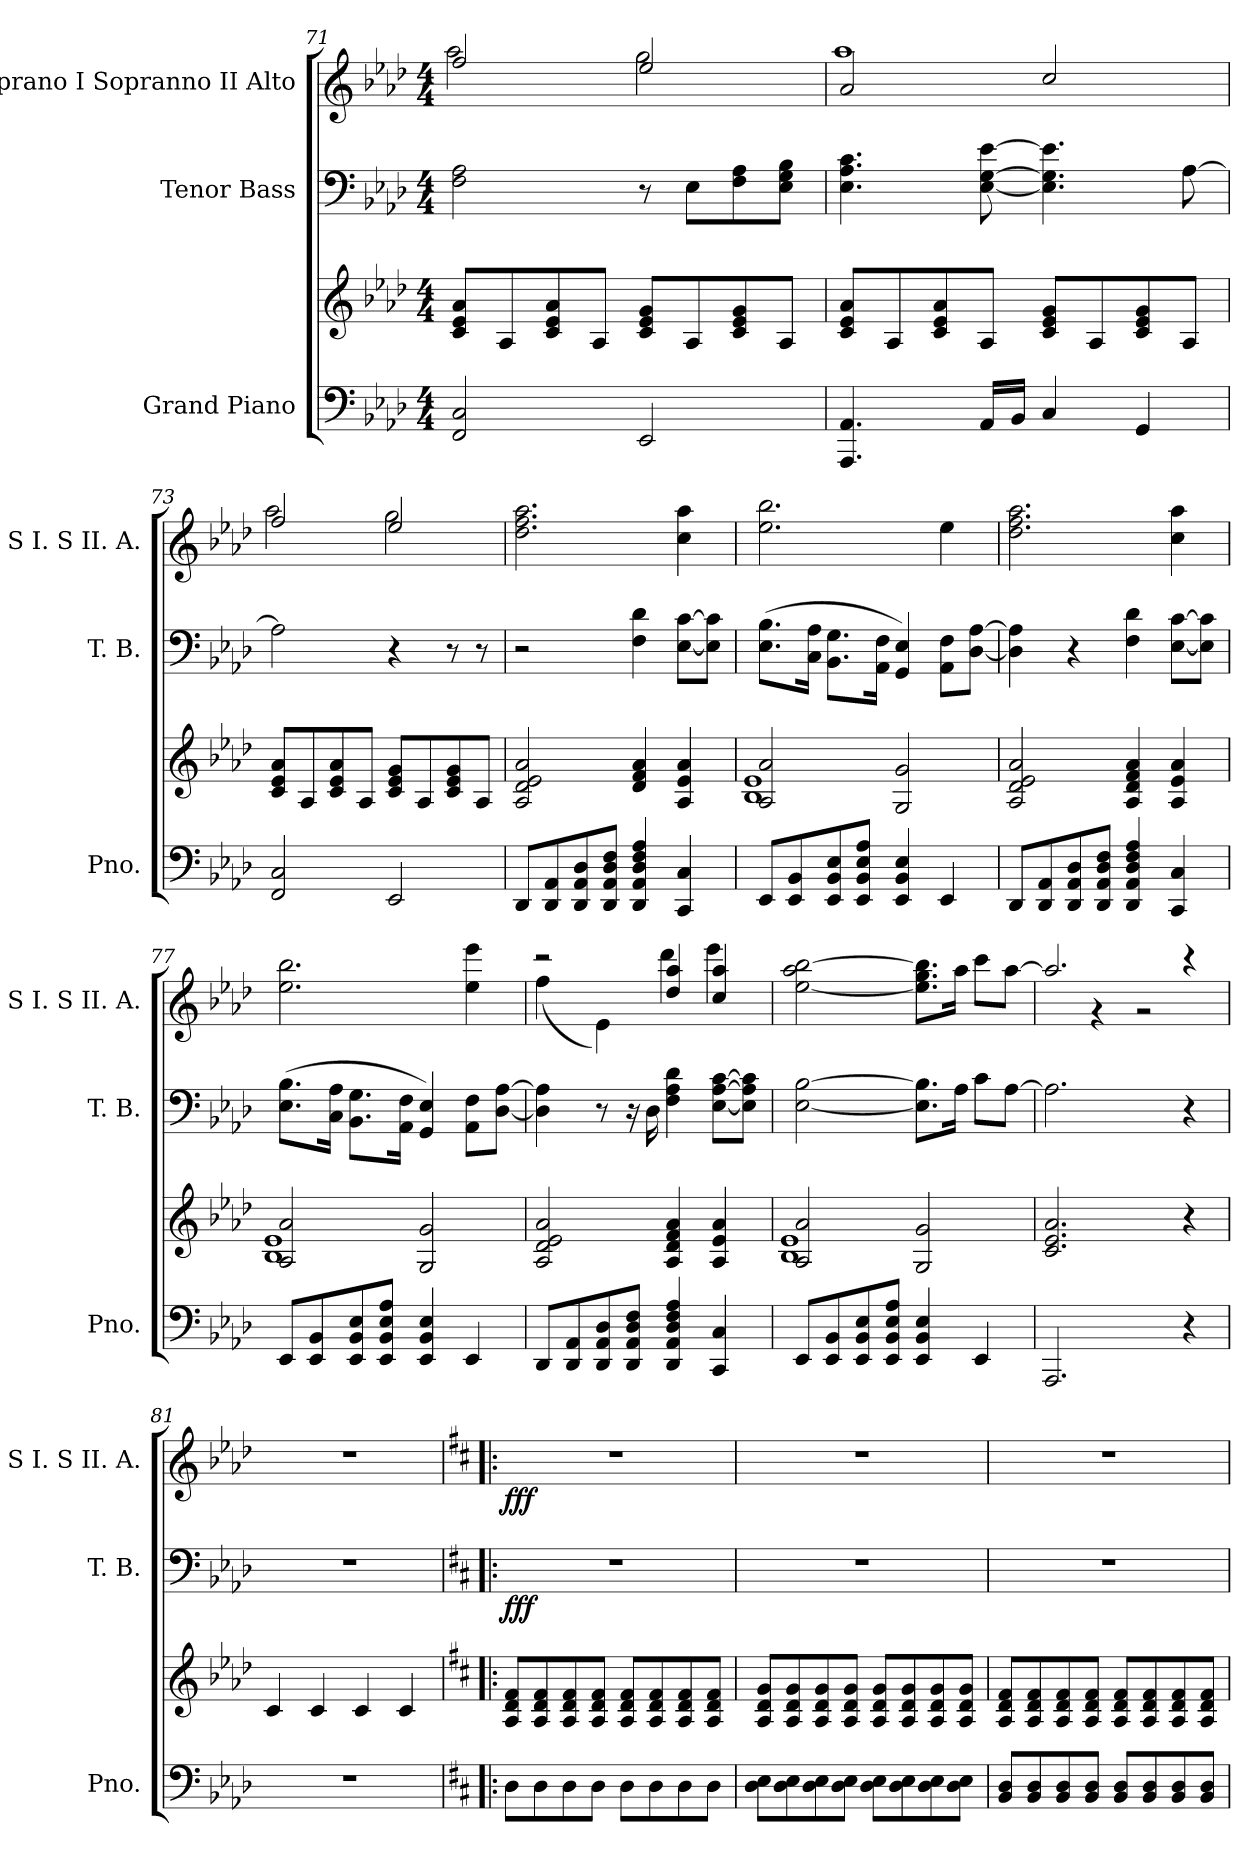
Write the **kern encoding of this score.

**kern	**kern	**dynam	**kern	**dynam	**kern	**dynam
*part3	*part3	*part3	*part2	*part2	*part1	*part1
*staff4	*staff3	*staff3/4	*staff2	*staff2	*staff1	*staff1
*I"Grand Piano	*	*	*I"Tenor Bass	*	*I"Soprano I Sopranno II Alto	*
*I'Pno.	*	*	*I'T. B.	*	*I'S I. S II. A.	*
*clefF4	*clefG2	*	*clefF4	*	*clefG2	*
*k[b-e-a-d-]	*k[b-e-a-d-]	*	*k[b-e-a-d-]	*	*k[b-e-a-d-]	*
*M4/4	*M4/4	*	*M4/4	*	*M4/4	*
=71	=71	=71	=71	=71	=71	=71
*	*	*	*	*	*^	*
2FF/ 2C/	8c/ 8e-/ 8a-/L	.	2F\ 2A-\	.	2ff/	2aa-\	.
.	8A-/	.	.	.	.	.	.
.	8c/ 8e-/ 8a-/	.	.	.	.	.	.
.	8A-/J	.	.	.	.	.	.
2EE-/	8c/ 8e-/ 8g/L	.	8r	.	2ee-/	2gg\	.
.	8A-/	.	8E-\L	.	.	.	.
.	8c/ 8e-/ 8g/	.	8F\ 8A-\	.	.	.	.
.	8A-/J	.	8E-\ 8G\ 8B-\J	.	.	.	.
=72	=72	=72	=72	=72	=72	=72	=72
4.AAA-/ 4.AA-/	8c/ 8e-/ 8a-/L	.	4.E-\ 4.A-\ 4.c\	.	2a-/	1aa-	.
.	8A-/	.	.	.	.	.	.
.	8c/ 8e-/ 8a-/	.	.	.	.	.	.
16AA-/LL	8A-/J	.	[8E-\ [8G\ [8e-\	.	.	.	.
16BB-/JJ	.	.	.	.	.	.	.
4C/	8c/ 8e-/ 8g/L	.	4.E-\] 4.G\] 4.e-\]	.	2cc/	.	.
.	8A-/	.	.	.	.	.	.
4GG/	8c/ 8e-/ 8g/	.	.	.	.	.	.
.	8A-/J	.	[8A-\	.	.	.	.
!!LO:LB:g=z	!!
=73	=73	=73	=73	=73	=73	=73	=73
2FF/ 2C/	8c/ 8e-/ 8a-/L	.	2A-\]	.	2ff/	2aa-\	.
.	8A-/	.	.	.	.	.	.
.	8c/ 8e-/ 8a-/	.	.	.	.	.	.
.	8A-/J	.	.	.	.	.	.
2EE-/	8c/ 8e-/ 8g/L	.	4r	.	2ee-/	2gg\	.
.	8A-/	.	.	.	.	.	.
.	8c/ 8e-/ 8g/	.	8r	.	.	.	.
.	8A-/J	.	8r	.	.	.	.
*	*	*	*	*	*v	*v	*
=74	=74	=74	=74	=74	=74	=74
8DD-/L	2A-/ 2d-/ 2e-/ 2a-/	.	2r	.	2.dd-\ 2.ff\ 2.aa-\	.
8DD-/ 8AA-/	.	.	.	.	.	.
8DD-/ 8AA-/ 8D-/	.	.	.	.	.	.
8DD-/ 8AA-/ 8D-/ 8F/J	.	.	.	.	.	.
4DD-/ 4AA-/ 4D-/ 4F/ 4A-/	4d-/ 4f/ 4a-/	.	4F\ 4d-\	.	.	.
4CC/ 4C/	4A-/ 4e-/ 4a-/	.	[8E-\ [8c\L	.	4cc\ 4aa-\	.
.	.	.	8E-\] 8c\]J	.	.	.
=75	=75	=75	=75	=75	=75	=75
*	*^	*	*	*	*	*
8EE-/L	2A-/ 2a-/	1B- 1e-	.	(8.E-\ 8.B-\L	.	2.ee-\ 2.bb-\	.
8EE-/ 8BB-/	.	.	.	.	.	.	.
.	.	.	.	16C\ 16A-\Jk	.	.	.
8EE-/ 8BB-/ 8E-/	.	.	.	8.BB-\ 8.G\L	.	.	.
8EE-/ 8BB-/ 8E-/ 8A-/J	.	.	.	.	.	.	.
.	.	.	.	16AA-\ 16F\Jk	.	.	.
4EE-/ 4BB-/ 4E-/	2G/ 2g/	.	.	4GG/ 4E-/)	.	.	.
4EE-/	.	.	.	8AA-\ 8F\L	.	4ee-\	.
.	.	.	.	[8D-\ [8A-\J	.	.	.
*	*v	*v	*	*	*	*	*
=76	=76	=76	=76	=76	=76	=76
8DD-/L	2A-/ 2d-/ 2e-/ 2a-/	.	4D-\] 4A-\]	.	2.dd-\ 2.ff\ 2.aa-\	.
8DD-/ 8AA-/	.	.	.	.	.	.
8DD-/ 8AA-/ 8D-/	.	.	4r	.	.	.
8DD-/ 8AA-/ 8D-/ 8F/J	.	.	.	.	.	.
4DD-/ 4AA-/ 4D-/ 4F/ 4A-/	4A-/ 4d-/ 4f/ 4a-/	.	4F\ 4d-\	.	.	.
4CC/ 4C/	4A-/ 4e-/ 4a-/	.	[8E-\ [8c\L	.	4cc\ 4aa-\	.
.	.	.	8E-\] 8c\]J	.	.	.
!!LO:LB:g=z
=77	=77	=77	=77	=77	=77	=77
*	*^	*	*	*	*	*
8EE-/L	2A-/ 2a-/	1B- 1e-	.	(8.E-\ 8.B-\L	.	2.ee-\ 2.bb-\	.
8EE-/ 8BB-/	.	.	.	.	.	.	.
.	.	.	.	16C\ 16A-\Jk	.	.	.
8EE-/ 8BB-/ 8E-/	.	.	.	8.BB-\ 8.G\L	.	.	.
8EE-/ 8BB-/ 8E-/ 8A-/J	.	.	.	.	.	.	.
.	.	.	.	16AA-\ 16F\Jk	.	.	.
4EE-/ 4BB-/ 4E-/	2G/ 2g/	.	.	4GG/ 4E-/)	.	.	.
4EE-/	.	.	.	8AA-\ 8F\L	.	4ee-\ 4eee-\	.
.	.	.	.	[8D-\ [8A-\J	.	.	.
*	*v	*v	*	*	*	*	*
=78	=78	=78	=78	=78	=78	=78
*	*	*	*	*	*^	*
8DD-/L	2A-/ 2d-/ 2e-/ 2a-/	.	4D-\] 4A-\]	.	2r	(4ff\	.
8DD-/ 8AA-/	.	.	.	.	.	.	.
8DD-/ 8AA-/ 8D-/	.	.	8r	.	.	4e-\)	.
8DD-/ 8AA-/ 8D-/ 8F/J	.	.	16r	.	.	.	.
.	.	.	16D-\	.	.	.	.
4DD-/ 4AA-/ 4D-/ 4F/ 4A-/	4A-/ 4d-/ 4f/ 4a-/	.	4F\ 4A-\ 4d-\	.	4dd-/ 4aa-/	4ddd-\	.
4CC/ 4C/	4A-/ 4e-/ 4a-/	.	[8E-\ [8A-\ [8c\L	.	4cc/ 4aa-/	4eee-\	.
.	.	.	8E-\] 8A-\] 8c\]J	.	.	.	.
*	*	*	*	*	*v	*v	*
=79	=79	=79	=79	=79	=79	=79
*	*^	*	*	*	*	*
8EE-/L	2A-/ 2a-/	1B- 1e-	.	[2E-\ [2B-\	.	[2ee-\ 2aa-\ [2bb-\	.
8EE-/ 8BB-/	.	.	.	.	.	.	.
8EE-/ 8BB-/ 8E-/	.	.	.	.	.	.	.
8EE-/ 8BB-/ 8E-/ 8A-/J	.	.	.	.	.	.	.
4EE-/ 4BB-/ 4E-/	2G/ 2g/	.	.	8.E-\] 8.B-\]L	.	8.ee-\] 8.gg\ 8.bb-\]L	.
.	.	.	.	16A-\Jk	.	16aa-\Jk	.
4EE-/	.	.	.	8c\L	.	8ccc\L	.
.	.	.	.	[8A-\J	.	[8aa-\J	.
*	*v	*v	*	*	*	*	*
=80	=80	=80	=80	=80	=80	=80
*	*	*	*	*	*^	*
2.AAA-/	2.c/ 2.e-/ 2.a-/	.	2.A-\]	.	2.aa-/]	4ryy	.
.	.	.	.	.	.	4r	.
.	.	.	.	.	.	2r	.
4r	4r	.	4r	.	4r	.	.
*	*	*	*	*	*v	*v	*
!!LO:PB:g=z
=81	=81	=81	=81	=81	=81	=81
*	*	*	*	*	*MM152	*
1r	4c/	.	1r	.	1r	.
.	4c/	.	.	.	.	.
.	4c/	.	.	.	.	.
.	4c/	.	.	.	.	.
=82!|:	=82!|:	=82!|:	=82!|:	=82!|:	=82!|:	=82!|:
*k[f#c#]	*k[f#c#]	*	*k[f#c#]	*	*k[f#c#]	*
!	!	!LO:DY:b=2	!	!	!	!
!	!	!LO:DY:n=1:b	!	!LO:DY:b	!	!LO:DY:b
8D\L	8A/ 8d/ 8f#/L	mf mf	1r	fff	1r	fff
8D\	8A/ 8d/ 8f#/	.	.	.	.	.
8D\	8A/ 8d/ 8f#/	.	.	.	.	.
8D\J	8A/ 8d/ 8f#/J	.	.	.	.	.
8D\L	8A/ 8d/ 8f#/L	.	.	.	.	.
8D\	8A/ 8d/ 8f#/	.	.	.	.	.
8D\	8A/ 8d/ 8f#/	.	.	.	.	.
8D\J	8A/ 8d/ 8f#/J	.	.	.	.	.
=83	=83	=83	=83	=83	=83	=83
8D\ 8E\L	8A/ 8d/ 8g/L	.	1r	.	1r	.
8D\ 8E\	8A/ 8d/ 8g/	.	.	.	.	.
8D\ 8E\	8A/ 8d/ 8g/	.	.	.	.	.
8D\ 8E\J	8A/ 8d/ 8g/J	.	.	.	.	.
8D\ 8E\L	8A/ 8d/ 8g/L	.	.	.	.	.
8D\ 8E\	8A/ 8d/ 8g/	.	.	.	.	.
8D\ 8E\	8A/ 8d/ 8g/	.	.	.	.	.
8D\ 8E\J	8A/ 8d/ 8g/J	.	.	.	.	.
!!LO:LB:g=z
=84	=84	=84	=84	=84	=84	=84
8BB/ 8D/L	8A/ 8d/ 8f#/L	.	1r	.	1r	.
8BB/ 8D/	8A/ 8d/ 8f#/	.	.	.	.	.
8BB/ 8D/	8A/ 8d/ 8f#/	.	.	.	.	.
8BB/ 8D/J	8A/ 8d/ 8f#/J	.	.	.	.	.
8BB/ 8D/L	8A/ 8d/ 8f#/L	.	.	.	.	.
8BB/ 8D/	8A/ 8d/ 8f#/	.	.	.	.	.
8BB/ 8D/	8A/ 8d/ 8f#/	.	.	.	.	.
8BB/ 8D/J	8A/ 8d/ 8f#/J	.	.	.	.	.
=	=	=	=	=	=	=
*-	*-	*-	*-	*-	*-	*-
